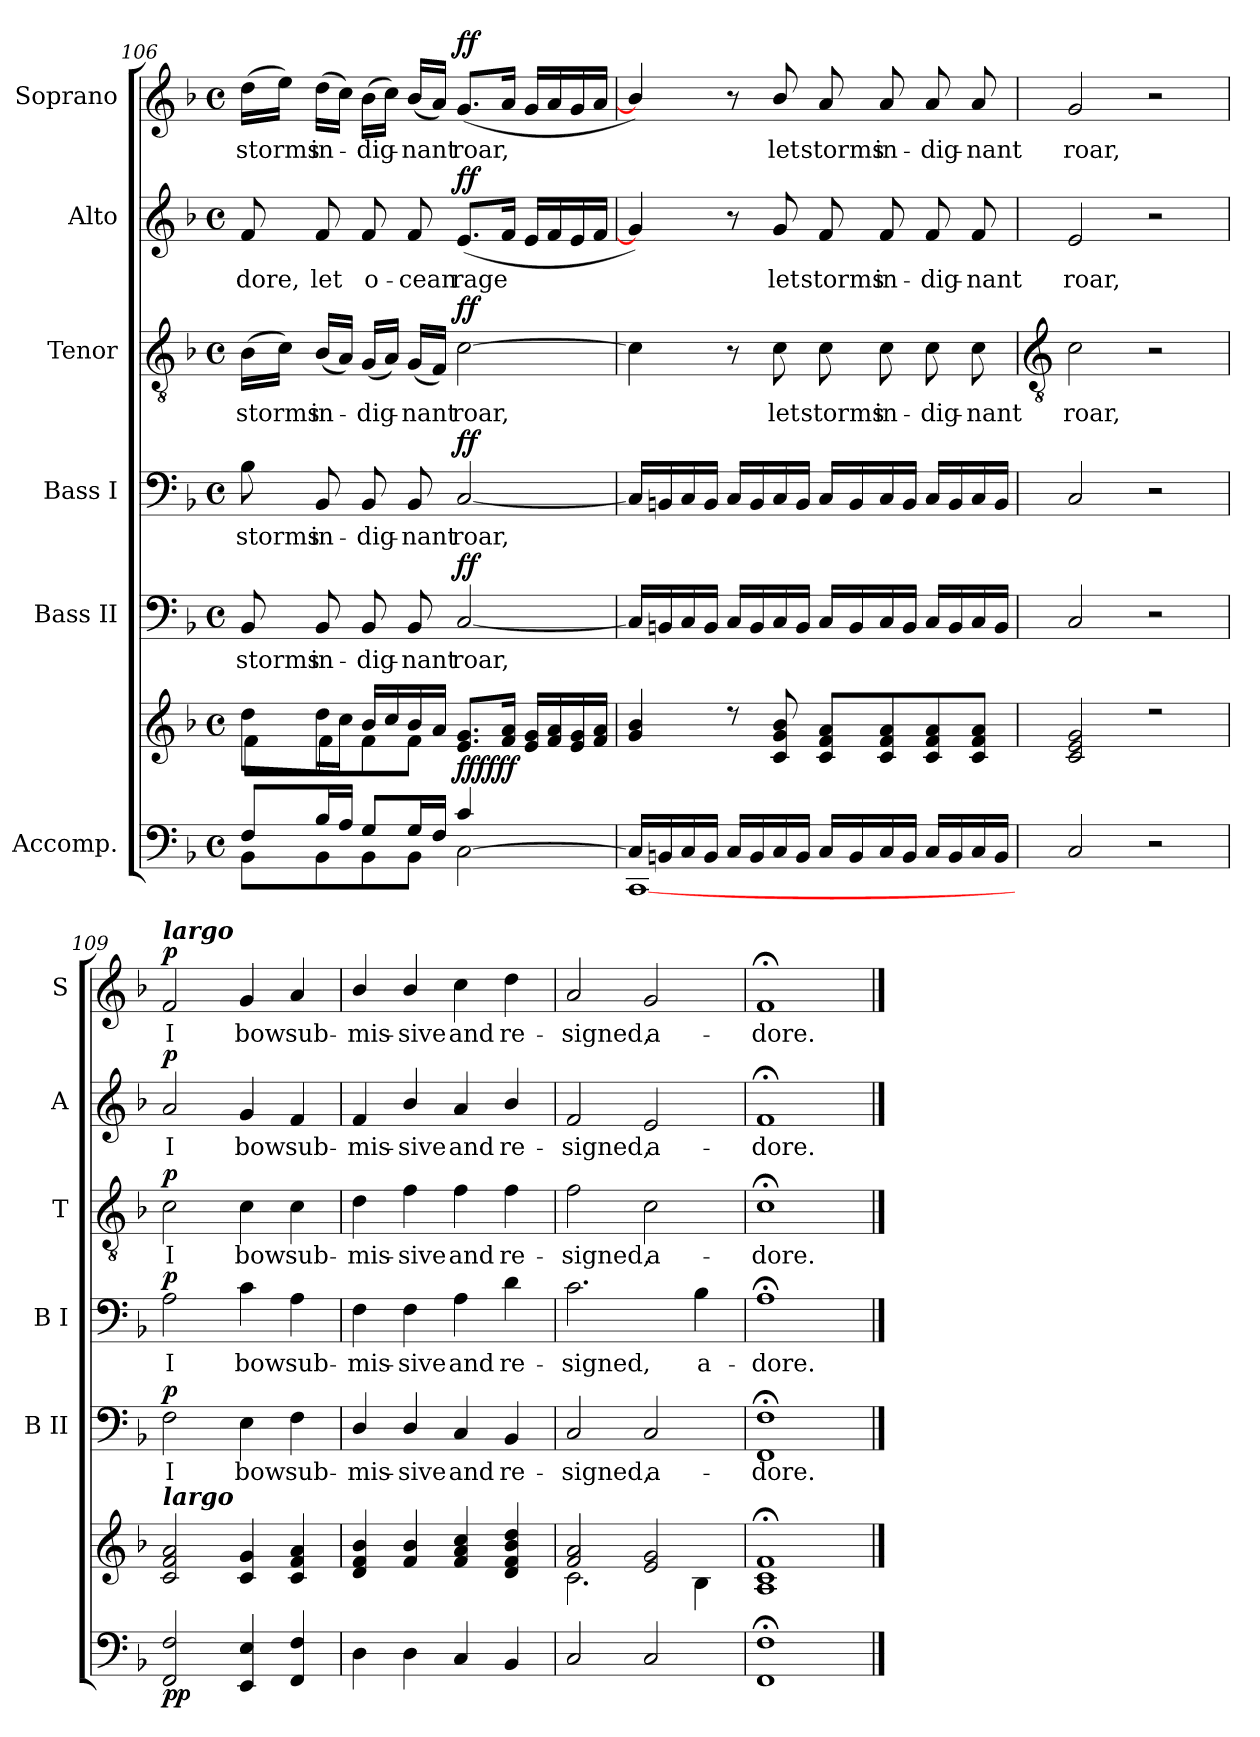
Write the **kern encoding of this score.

**kern	**kern	**dynam	**kern	**text	**dynam	**kern	**text	**dynam	**kern	**text	**dynam	**kern	**text	**dynam	**kern	**text	**dynam
*part6	*part6	*part6	*part5	*part5	*part5	*part4	*part4	*part4	*part3	*part3	*part3	*part2	*part2	*part2	*part1	*part1	*part1
*staff7	*staff6	*staff6/7	*staff5	*staff5	*staff5	*staff4	*staff4	*staff4	*staff3	*staff3	*staff3	*staff2	*staff2	*staff2	*staff1	*staff1	*staff1
*I"Accomp.	*	*	*I"Bass II	*	*	*I"Bass I	*	*	*I"Tenor	*	*	*I"Alto	*	*	*I"Soprano	*	*
*	*	*	*I'B II	*	*	*I'B I	*	*	*I'T	*	*	*I'A	*	*	*I'S	*	*
!!LO:LB:g=z
*clefF4	*clefG2	*	*clefF4	*	*	*clefF4	*	*	*clefGv2	*	*	*clefG2	*	*	*clefG2	*	*
*k[b-]	*k[b-]	*	*k[b-]	*	*	*k[b-]	*	*	*k[b-]	*	*	*k[b-]	*	*	*k[b-]	*	*
*F:	*F:	*	*F:	*	*	*F:	*	*	*F:	*	*	*F:	*	*	*F:	*	*
*M4/4	*M4/4	*	*M4/4	*	*	*M4/4	*	*	*M4/4	*	*	*M4/4	*	*	*M4/4	*	*
*met(c)	*met(c)	*	*met(c)	*	*	*met(c)	*	*	*met(c)	*	*	*met(c)	*	*	*met(c)	*	*
=106	=106	=106	=106	=106	=106	=106	=106	=106	=106	=106	=106	=106	=106	=106	=106	=106	=106
*^	*^	*	*	*	*	*	*	*	*	*	*	*	*	*	*	*	*
!	!	!	!	!	!	!LO:LY:b	!	!	!LO:LY:b	!	!	!LO:LY:b	!	!	!LO:LY:b	!	!	!LO:LY:b	!
8F/L	8BB-\L	8dd/L	8f\L	.	8BB-	storms	.	8B-	storms	.	(>16B-LL	storms	.	8f	-dore,	.	(>16ddLL	storms	.
.	.	.	.	.	.	.	.	.	.	.	16cJJ)	.	.	.	.	.	16eeJJ)	.	.
!	!	!	!	!	!	!LO:LY:b	!	!	!LO:LY:b	!	!	!LO:LY:b	!	!	!LO:LY:b	!	!	!LO:LY:b	!
16B-/L	8BB-\	16dd\L	8f\	.	8BB-	in-	.	8BB-	in-	.	(<16B-LL	in-	.	8f	let	.	(>16ddLL	in-	.
16A/JJ	.	16cc\JJ	.	.	.	.	.	.	.	.	16AJJ)	.	.	.	.	.	16ccJJ)	.	.
!	!	!	!	!	!	!LO:LY:b	!	!	!LO:LY:b	!	!	!LO:LY:b	!	!	!LO:LY:b	!	!	!LO:LY:b	!
8G/L	8BB-\	16b-/LL	8f\	.	8BB-	-dig-	.	8BB-	-dig-	.	(<16GLL	dig-	.	8f	o-	.	(>16b-LL	dig-	.
.	.	16cc/	.	.	.	.	.	.	.	.	16AJJ)	.	.	.	.	.	16ccJJ)	.	.
!	!	!	!	!	!	!LO:LY:b	!	!	!LO:LY:b	!	!	!LO:LY:b	!	!	!LO:LY:b	!	!	!LO:LY:b	!
16G/L	8BB-\J	16b-/	8f\J	.	8BB-	-nant	.	8BB-	-nant	.	(<16GLL	nant	.	8f	-cean	.	(<16b-LL	nant	.
16F/JJ	.	16a/JJ	.	.	.	.	.	.	.	.	16FJJ)	.	.	.	.	.	16aJJ)	.	.
!	!	!	!	!LO:DY:a=2	!	!LO:LY:b	!	!	!LO:LY:b	!	!	!LO:LY:b	!	!	!LO:LY:b	!	!	!LO:LY:b	!
!	!	!	!	!LO:DY:n=1:b=2	!	!	!	!	!	!	!	!	!	!	!	!	!	!	!
!	!	!	!	!LO:DY:n=2:b	!	!	!LO:DY:b	!	!	!LO:DY:b	!	!	!LO:DY:b	!	!	!LO:DY:b	!	!	!LO:DY:b
[2C\	4c/	8.e/ 8.g/L	2ryy	ff ff ff	[2C	roar,	ff	[2C	roar,	ff	[2c	roar,	ff	(<8.eL	rage	ff	(<8.gL	roar,	ff
.	.	16f/ 16a/J	.	.	.	.	.	.	.	.	.	.	.	16fJ	.	.	16aJ	.	.
.	4ryy	16e/ 16g/LL	.	.	.	.	.	.	.	.	.	.	.	16eLL	.	.	16gLL	.	.
.	.	16f/ 16a/	.	.	.	.	.	.	.	.	.	.	.	16f	.	.	16a	.	.
.	.	16e/ 16g/	.	.	.	.	.	.	.	.	.	.	.	16e	.	.	16g	.	.
.	.	16f/ 16a/JJ	.	.	.	.	.	.	.	.	.	.	.	16fJJ	.	.	16aJJ	.	.
=107	=107	=107	=107	=107	=107	=107	=107	=107	=107	=107	=107	=107	=107	=107	=107	=107	=107	=107	=107
16C/LL]	[1CC\	4g/ 4b-/	1ryy	.	16CLL]	.	.	16CLL]	.	.	4c]	.	.	4g])	.	.	4b-/])	.	.
16BBn/	.	.	.	.	16BBn	.	.	16BBn	.	.	.	.	.	.	.	.	.	.	.
16C/	.	.	.	.	16C	.	.	16C	.	.	.	.	.	.	.	.	.	.	.
16BB/JJ	.	.	.	.	16BBJJ	.	.	16BBJJ	.	.	.	.	.	.	.	.	.	.	.
16C/LL	.	8r	.	.	16CLL	.	.	16CLL	.	.	8r	.	.	8r	.	.	8r	.	.
16BB/	.	.	.	.	16BB	.	.	16BB	.	.	.	.	.	.	.	.	.	.	.
!	!	!	!	!	!	!	!	!	!	!	!	!LO:LY:b	!	!	!LO:LY:b	!	!	!LO:LY:b	!
16C/	.	8c/ 8g/ 8b-/	.	.	16C	.	.	16C	.	.	8c	let	.	8g	let	.	8b-/	let	.
16BB/JJ	.	.	.	.	16BBJJ	.	.	16BBJJ	.	.	.	.	.	.	.	.	.	.	.
!	!	!	!	!	!	!	!	!	!	!	!	!LO:LY:b	!	!	!LO:LY:b	!	!	!LO:LY:b	!
16C/LL	.	8c/ 8f/ 8a/L	.	.	16CLL	.	.	16CLL	.	.	8c	storms	.	8f	storms	.	8a	storms	.
16BB/	.	.	.	.	16BB	.	.	16BB	.	.	.	.	.	.	.	.	.	.	.
!	!	!	!	!	!	!	!	!	!	!	!	!LO:LY:b	!	!	!LO:LY:b	!	!	!LO:LY:b	!
16C/	.	8c/ 8f/ 8a/	.	.	16C	.	.	16C	.	.	8c	in-	.	8f	in-	.	8a	in-	.
16BB/JJ	.	.	.	.	16BBJJ	.	.	16BBJJ	.	.	.	.	.	.	.	.	.	.	.
!	!	!	!	!	!	!	!	!	!	!	!	!LO:LY:b	!	!	!LO:LY:b	!	!	!LO:LY:b	!
16C/LL	.	8c/ 8f/ 8a/	.	.	16CLL	.	.	16CLL	.	.	8c	-dig-	.	8f	-dig-	.	8a	-dig-	.
16BB/	.	.	.	.	16BB	.	.	16BB	.	.	.	.	.	.	.	.	.	.	.
!	!	!	!	!	!	!	!	!	!	!	!	!LO:LY:b	!	!	!LO:LY:b	!	!	!LO:LY:b	!
16C/	.	8c/ 8f/ 8a/J	.	.	16C	.	.	16C	.	.	8c	-nant	.	8f	-nant	.	8a	-nant	.
16BB/JJ	.	.	.	.	16BBJJ	.	.	16BBJJ	.	.	.	.	.	.	.	.	.	.	.
*v	*v	*	*	*	*	*	*	*	*	*	*	*	*	*	*	*	*	*	*
!!LO:LB:g=z
=108	=108	=108	=108	=108	=108	=108	=108	=108	=108	=108	=108	=108	=108	=108	=108	=108	=108	=108
*	*	*	*	*	*	*	*	*	*	*clefGv2	*	*	*	*	*	*	*	*
!	!	!	!	!	!	!	!	!	!	!	!LO:LY:b	!	!	!LO:LY:b	!	!	!LO:LY:b	!
2C	2c 2e 2g	1ryy	.	2C	.	.	2C	.	.	2c	roar,	.	2e	roar,	.	2g	roar,	.
2r	2r	.	.	2r	.	.	2r	.	.	2r	.	.	2r	.	.	2r	.	.
=109	=109	=109	=109	=109	=109	=109	=109	=109	=109	=109	=109	=109	=109	=109	=109	=109	=109	=109
!	!	!	!	!	!	!	!	!	!	!	!	!	!	!	!	!LO:TX:a:Bi:t=largo	!	!
!	!LO:TX:a:Bi:t=largo	!	!	!	!	!	!	!	!	!	!	!	!	!	!	!	!	!
!	!	!	!LO:DY:b=2	!	!LO:LY:b	!	!	!LO:LY:b	!	!	!LO:LY:b	!	!	!LO:LY:b	!	!	!LO:LY:b	!
!	!	!	!LO:DY:n=1:b	!	!	!LO:DY:b	!	!	!LO:DY:b	!	!	!LO:DY:b	!	!	!LO:DY:b	!	!	!LO:DY:b
2FF 2F	2c 2f 2a	2ryy	p p	2F	I	p	2A	I	p	2c	I	p	2a	I	p	2f	I	p
!	!	!	!	!	!LO:LY:b	!	!	!LO:LY:b	!	!	!LO:LY:b	!	!	!LO:LY:b	!	!	!LO:LY:b	!
4EE 4E	4c 4g	2ryy	.	4E	bow	.	4c	bow	.	4c	bow	.	4g	bow	.	4g	bow	.
!	!	!	!	!	!LO:LY:b	!	!	!LO:LY:b	!	!	!LO:LY:b	!	!	!LO:LY:b	!	!	!LO:LY:b	!
4FF 4F	4c 4f 4a	.	.	4F	sub-	.	4A	sub-	.	4c	sub-	.	4f	sub-	.	4a	sub-	.
=110	=110	=110	=110	=110	=110	=110	=110	=110	=110	=110	=110	=110	=110	=110	=110	=110	=110	=110
!	!	!	!	!	!LO:LY:b	!	!	!LO:LY:b	!	!	!LO:LY:b	!	!	!LO:LY:b	!	!	!LO:LY:b	!
4D	4d 4f 4b-	2ryy	.	4D/	-mis-	.	4F	-mis-	.	4d	-mis-	.	4f	-mis-	.	4b-/	-mis-	.
!	!	!	!	!	!LO:LY:b	!	!	!LO:LY:b	!	!	!LO:LY:b	!	!	!LO:LY:b	!	!	!LO:LY:b	!
4D	4f 4b-	.	.	4D/	-sive	.	4F	-sive	.	4f	-sive	.	4b-/	-sive	.	4b-/	-sive	.
!	!	!	!	!	!LO:LY:b	!	!	!LO:LY:b	!	!	!LO:LY:b	!	!	!LO:LY:b	!	!	!LO:LY:b	!
4C	4f 4a 4cc	2ryy	.	4C	and	.	4A	and	.	4f	and	.	4a	and	.	4cc	and	.
!	!	!	!	!	!LO:LY:b	!	!	!LO:LY:b	!	!	!LO:LY:b	!	!	!LO:LY:b	!	!	!LO:LY:b	!
4BB-	4d 4f 4b- 4dd	.	.	4BB-	re-	.	4d	re-	.	4f	re-	.	4b-/	re-	.	4dd	re-	.
=111	=111	=111	=111	=111	=111	=111	=111	=111	=111	=111	=111	=111	=111	=111	=111	=111	=111	=111
!	!	!	!	!	!LO:LY:b	!	!	!LO:LY:b	!	!	!LO:LY:b	!	!	!LO:LY:b	!	!	!LO:LY:b	!
2C	2f 2a	2.c\	.	2C	-signed,	.	2.c	-signed,	.	2f	-signed,	.	2f	-signed,	.	2a	-signed,	.
!	!	!	!	!	!LO:LY:b	!	!	!	!	!	!LO:LY:b	!	!	!LO:LY:b	!	!	!LO:LY:b	!
2C	2e 2g	.	.	2C	a-	.	.	.	.	2c	a-	.	2e	a-	.	2g	a-	.
!	!	!	!	!	!	!	!	!LO:LY:b	!	!	!	!	!	!	!	!	!	!
.	.	4B-\	.	.	.	.	4B-	a-	.	.	.	.	.	.	.	.	.	.
=112	=112	=112	=112	=112	=112	=112	=112	=112	=112	=112	=112	=112	=112	=112	=112	=112	=112	=112
!	!	!	!	!	!LO:LY:b	!	!	!LO:LY:b	!	!	!LO:LY:b	!	!	!LO:LY:b	!	!	!LO:LY:b	!
1FF; 1F;	1f;<	1A\ 1c\	.	1FF;< 1F;<	-dore.	.	1A;<	-dore.	.	1c;<	-dore.	.	1f;<	-dore.	.	1f;<	-dore.	.
*	*v	*v	*	*	*	*	*	*	*	*	*	*	*	*	*	*	*	*
==	==	==	==	==	==	==	==	==	==	==	==	==	==	==	==	==	==
*-	*-	*-	*-	*-	*-	*-	*-	*-	*-	*-	*-	*-	*-	*-	*-	*-	*-
